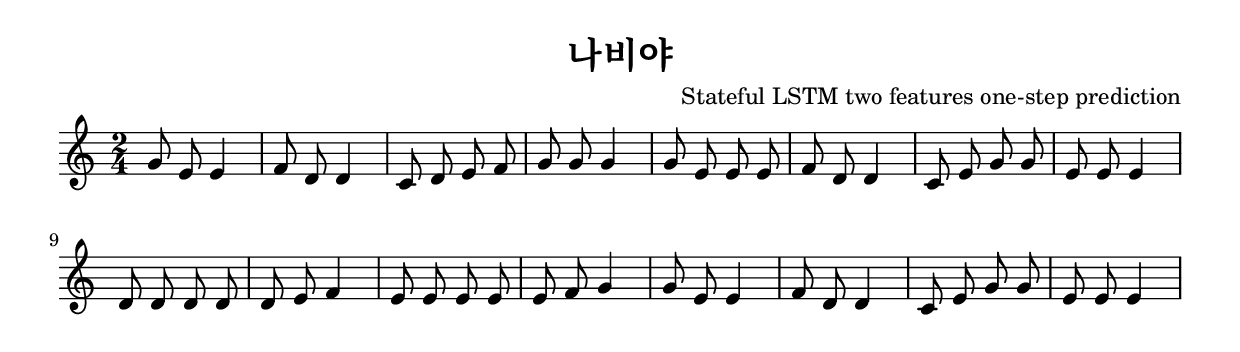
\paper { 
  indent = 0\mm
}

\header{
  title = "나비야"
  composer = "Stateful LSTM two features one-step prediction"
}

melody = \relative c'' {
\clef treble
\key c \major
\autoBeamOff
\time 2/4
g8 e8 e4 f8 d8 d4 c8 d8 e8 f8 g8 g8 g4 g8 e8 e8 e8 f8 d8 d4 c8 e8 g8 g8 e8 e8 e4 d8 d8 d8 d8 d8 e8 f4 e8 e8 e8 e8 e8 f8 g4 g8 e8 e4 f8 d8 d4 c8 e8 g8 g8 e8 e8 e4
}

\score {
  \new Staff \melody
  \layout { }
  \midi { }
}